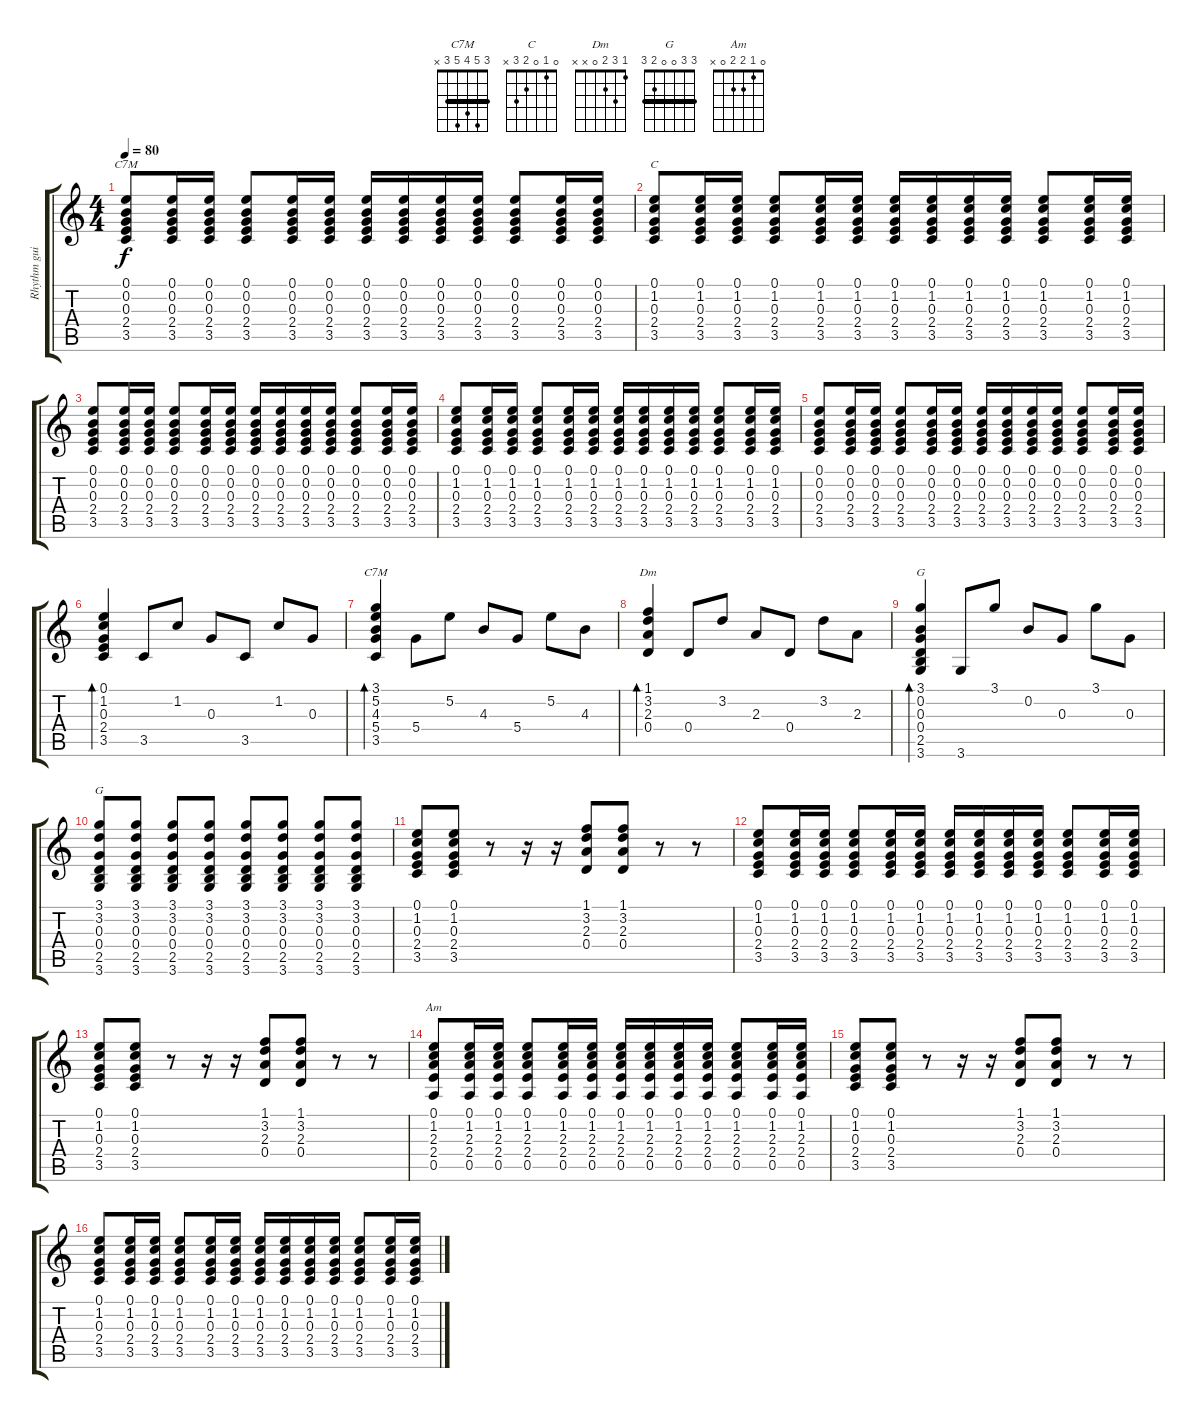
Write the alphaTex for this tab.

\track ("Rhythm guitar" "Rhythm gui") {instrument electricguitarmuted}
\staff {score tabs}
\tuning (E4 B3 G3 D3 A2 E2) {hide}
\chord ("C7M" 0 0 0 2 3 x)
\chord ("C" 0 1 0 2 3 x)
\chord ("C7M" 3 5 4 5 3 x) {barre 3}
\chord ("Dm" 1 3 2 0 x x)
\chord ("G" 3 0 0 0 2 3)
\chord ("G" 3 3 0 0 2 3) {barre 3}
\chord ("Am" 0 1 2 2 0 x)
\ts (4 4)
\tempo 80
\clef g2
\ks c
(0.1 0.2 0.3 2.4 3.5).8{ch "C7M" dy f} (0.1 0.2 0.3 2.4 3.5).16 (0.1 0.2 0.3 2.4 3.5).16 (0.1 0.2 0.3 2.4 3.5).8 (0.1 0.2 0.3 2.4 3.5).16 (0.1 0.2 0.3 2.4 3.5).16 (0.1 0.2 0.3 2.4 3.5).16 (0.1 0.2 0.3 2.4 3.5).16 (0.1 0.2 0.3 2.4 3.5).16 (0.1 0.2 0.3 2.4 3.5).16 (0.1 0.2 0.3 2.4 3.5).8 (0.1 0.2 0.3 2.4 3.5).16 (0.1 0.2 0.3 2.4 3.5).16 |
(0.1 1.2 0.3 2.4 3.5).8{ch "C"} (0.1 1.2 0.3 2.4 3.5).16 (0.1 1.2 0.3 2.4 3.5).16 (0.1 1.2 0.3 2.4 3.5).8 (0.1 1.2 0.3 2.4 3.5).16 (0.1 1.2 0.3 2.4 3.5).16 (0.1 1.2 0.3 2.4 3.5).16 (0.1 1.2 0.3 2.4 3.5).16 (0.1 1.2 0.3 2.4 3.5).16 (0.1 1.2 0.3 2.4 3.5).16 (0.1 1.2 0.3 2.4 3.5).8 (0.1 1.2 0.3 2.4 3.5).16 (0.1 1.2 0.3 2.4 3.5).16 |
(0.1 0.2 0.3 2.4 3.5).8 (0.1 0.2 0.3 2.4 3.5).16 (0.1 0.2 0.3 2.4 3.5).16 (0.1 0.2 0.3 2.4 3.5).8 (0.1 0.2 0.3 2.4 3.5).16 (0.1 0.2 0.3 2.4 3.5).16 (0.1 0.2 0.3 2.4 3.5).16 (0.1 0.2 0.3 2.4 3.5).16 (0.1 0.2 0.3 2.4 3.5).16 (0.1 0.2 0.3 2.4 3.5).16 (0.1 0.2 0.3 2.4 3.5).8 (0.1 0.2 0.3 2.4 3.5).16 (0.1 0.2 0.3 2.4 3.5).16 |
(0.1 1.2 0.3 2.4 3.5).8 (0.1 1.2 0.3 2.4 3.5).16 (0.1 1.2 0.3 2.4 3.5).16 (0.1 1.2 0.3 2.4 3.5).8 (0.1 1.2 0.3 2.4 3.5).16 (0.1 1.2 0.3 2.4 3.5).16 (0.1 1.2 0.3 2.4 3.5).16 (0.1 1.2 0.3 2.4 3.5).16 (0.1 1.2 0.3 2.4 3.5).16 (0.1 1.2 0.3 2.4 3.5).16 (0.1 1.2 0.3 2.4 3.5).8 (0.1 1.2 0.3 2.4 3.5).16 (0.1 1.2 0.3 2.4 3.5).16 |
(0.1 0.2 0.3 2.4 3.5).8 (0.1 0.2 0.3 2.4 3.5).16 (0.1 0.2 0.3 2.4 3.5).16 (0.1 0.2 0.3 2.4 3.5).8 (0.1 0.2 0.3 2.4 3.5).16 (0.1 0.2 0.3 2.4 3.5).16 (0.1 0.2 0.3 2.4 3.5).16 (0.1 0.2 0.3 2.4 3.5).16 (0.1 0.2 0.3 2.4 3.5).16 (0.1 0.2 0.3 2.4 3.5).16 (0.1 0.2 0.3 2.4 3.5).8 (0.1 0.2 0.3 2.4 3.5).16 (0.1 0.2 0.3 2.4 3.5).16 |
(0.1 1.2 0.3 2.4 3.5).4{bd 480 volume 9} 3.5.8 1.2.8 0.3.8 3.5.8 1.2.8 0.3.8 |
(3.1 5.2 4.3 5.4 3.5).4{bd 480 ch "C7M"} 5.4.8 5.2.8 4.3.8 5.4.8 5.2.8 4.3.8 |
(1.1 3.2 2.3 0.4).4{bd 480 ch "Dm"} 0.4.8 3.2.8 2.3.8 0.4.8 3.2.8 2.3.8 |
(3.1 0.2 0.3 0.4 2.5 3.6).4{bd 480 ch "G"} 3.6.8 3.1.8 0.2.8 0.3.8 3.1.8 0.3.8 |
(3.1 3.2 0.3 0.4 2.5 3.6).8{ch "G"} (3.1 3.2 0.3 0.4 2.5 3.6).8 (3.1 3.2 0.3 0.4 2.5 3.6).8 (3.1 3.2 0.3 0.4 2.5 3.6).8 (3.1 3.2 0.3 0.4 2.5 3.6).8 (3.1 3.2 0.3 0.4 2.5 3.6).8 (3.1 3.2 0.3 0.4 2.5 3.6).8 (3.1 3.2 0.3 0.4 2.5 3.6).8 |
(0.1 1.2 0.3 2.4 3.5).8{volume 7} (0.1 1.2 0.3 2.4 3.5).8 r.8 r.16 r.16 (1.1 3.2 2.3 0.4).8 (1.1 3.2 2.3 0.4).8 r.8 r.8 |
(0.1 1.2 0.3 2.4 3.5).8 (0.1 1.2 0.3 2.4 3.5).16 (0.1 1.2 0.3 2.4 3.5).16 (0.1 1.2 0.3 2.4 3.5).8 (0.1 1.2 0.3 2.4 3.5).16 (0.1 1.2 0.3 2.4 3.5).16 (0.1 1.2 0.3 2.4 3.5).16 (0.1 1.2 0.3 2.4 3.5).16 (0.1 1.2 0.3 2.4 3.5).16 (0.1 1.2 0.3 2.4 3.5).16 (0.1 1.2 0.3 2.4 3.5).8 (0.1 1.2 0.3 2.4 3.5).16 (0.1 1.2 0.3 2.4 3.5).16 |
(0.1 1.2 0.3 2.4 3.5).8{volume 7} (0.1 1.2 0.3 2.4 3.5).8 r.8 r.16 r.16 (1.1 3.2 2.3 0.4).8 (1.1 3.2 2.3 0.4).8 r.8 r.8 |
(0.1 1.2 2.3 2.4 0.5).8{ch "Am"} (0.1 1.2 2.3 2.4 0.5).16 (0.1 1.2 2.3 2.4 0.5).16 (0.1 1.2 2.3 2.4 0.5).8 (0.1 1.2 2.3 2.4 0.5).16 (0.1 1.2 2.3 2.4 0.5).16 (0.1 1.2 2.3 2.4 0.5).16 (0.1 1.2 2.3 2.4 0.5).16 (0.1 1.2 2.3 2.4 0.5).16 (0.1 1.2 2.3 2.4 0.5).16 (0.1 1.2 2.3 2.4 0.5).8 (0.1 1.2 2.3 2.4 0.5).16 (0.1 1.2 2.3 2.4 0.5).16 |
(0.1 1.2 0.3 2.4 3.5).8{volume 7} (0.1 1.2 0.3 2.4 3.5).8 r.8 r.16 r.16 (1.1 3.2 2.3 0.4).8 (1.1 3.2 2.3 0.4).8 r.8 r.8 |
(0.1 1.2 0.3 2.4 3.5).8 (0.1 1.2 0.3 2.4 3.5).16 (0.1 1.2 0.3 2.4 3.5).16 (0.1 1.2 0.3 2.4 3.5).8 (0.1 1.2 0.3 2.4 3.5).16 (0.1 1.2 0.3 2.4 3.5).16 (0.1 1.2 0.3 2.4 3.5).16 (0.1 1.2 0.3 2.4 3.5).16 (0.1 1.2 0.3 2.4 3.5).16 (0.1 1.2 0.3 2.4 3.5).16 (0.1 1.2 0.3 2.4 3.5).8 (0.1 1.2 0.3 2.4 3.5).16 (0.1 1.2 0.3 2.4 3.5).16
